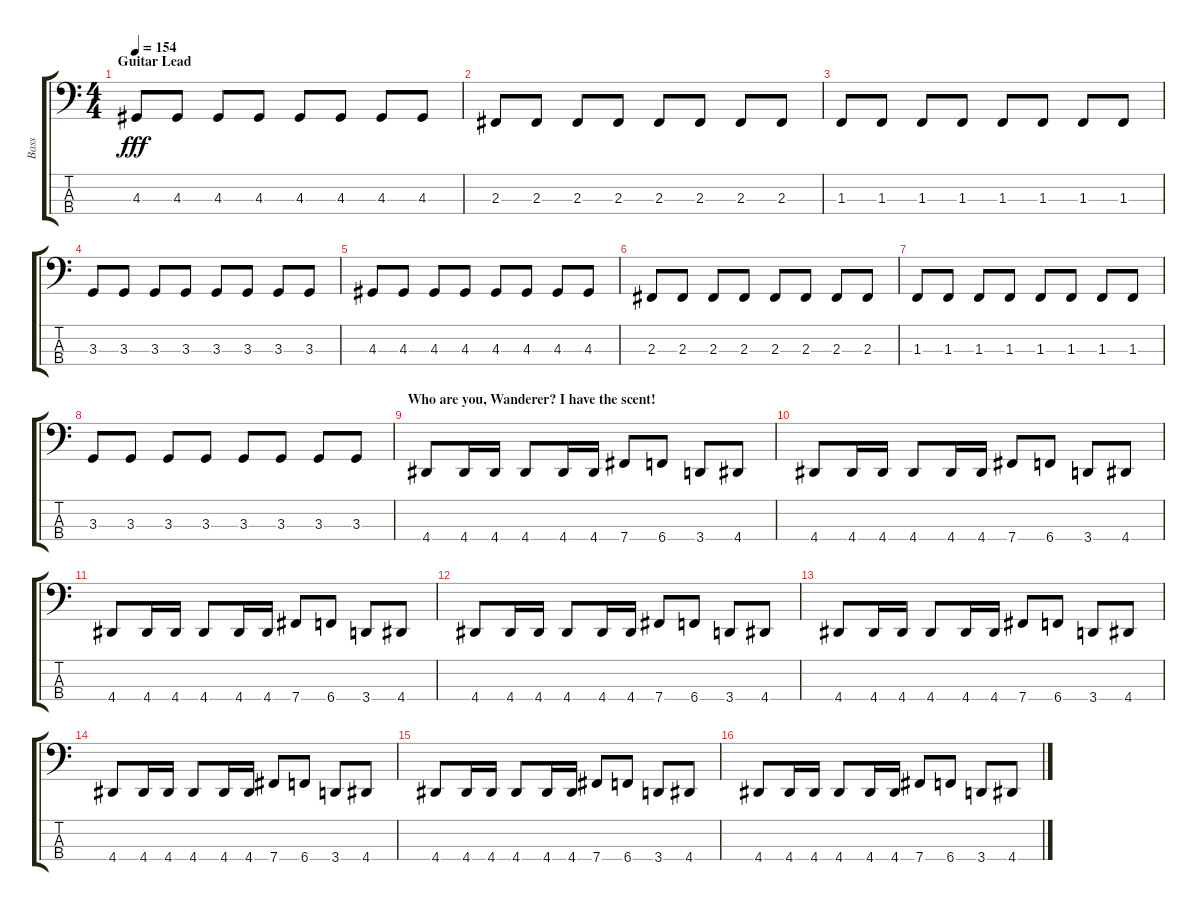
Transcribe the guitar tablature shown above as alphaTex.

\track ("Bass" "Bass") {instrument electricbassfinger}
\staff {score tabs}
\tuning (D2 A1 E1 B0) {hide}
\ts (4 4)
\section ("" "Guitar Lead")
\tempo 154
\clef f4
\ks c
4.3.8{dy fff} 4.3.8 4.3.8 4.3.8 4.3.8 4.3.8 4.3.8 4.3.8 |
2.3.8 2.3.8 2.3.8 2.3.8 2.3.8 2.3.8 2.3.8 2.3.8 |
1.3.8 1.3.8 1.3.8 1.3.8 1.3.8 1.3.8 1.3.8 1.3.8 |
3.3.8 3.3.8 3.3.8 3.3.8 3.3.8 3.3.8 3.3.8 3.3.8 |
4.3.8 4.3.8 4.3.8 4.3.8 4.3.8 4.3.8 4.3.8 4.3.8 |
2.3.8 2.3.8 2.3.8 2.3.8 2.3.8 2.3.8 2.3.8 2.3.8 |
1.3.8 1.3.8 1.3.8 1.3.8 1.3.8 1.3.8 1.3.8 1.3.8 |
3.3.8 3.3.8 3.3.8 3.3.8 3.3.8 3.3.8 3.3.8 3.3.8 |
\section ("" "Who are you, Wanderer? I have the scent!")
4.4.8 4.4.16 4.4.16 4.4.8 4.4.16 4.4.16 7.4.8 6.4.8 3.4.8 4.4.8 |
4.4.8 4.4.16 4.4.16 4.4.8 4.4.16 4.4.16 7.4.8 6.4.8 3.4.8 4.4.8 |
4.4.8 4.4.16 4.4.16 4.4.8 4.4.16 4.4.16 7.4.8 6.4.8 3.4.8 4.4.8 |
4.4.8 4.4.16 4.4.16 4.4.8 4.4.16 4.4.16 7.4.8 6.4.8 3.4.8 4.4.8 |
4.4.8 4.4.16 4.4.16 4.4.8 4.4.16 4.4.16 7.4.8 6.4.8 3.4.8 4.4.8 |
4.4.8 4.4.16 4.4.16 4.4.8 4.4.16 4.4.16 7.4.8 6.4.8 3.4.8 4.4.8 |
4.4.8 4.4.16 4.4.16 4.4.8 4.4.16 4.4.16 7.4.8 6.4.8 3.4.8 4.4.8 |
4.4.8 4.4.16 4.4.16 4.4.8 4.4.16 4.4.16 7.4.8 6.4.8 3.4.8 4.4.8
